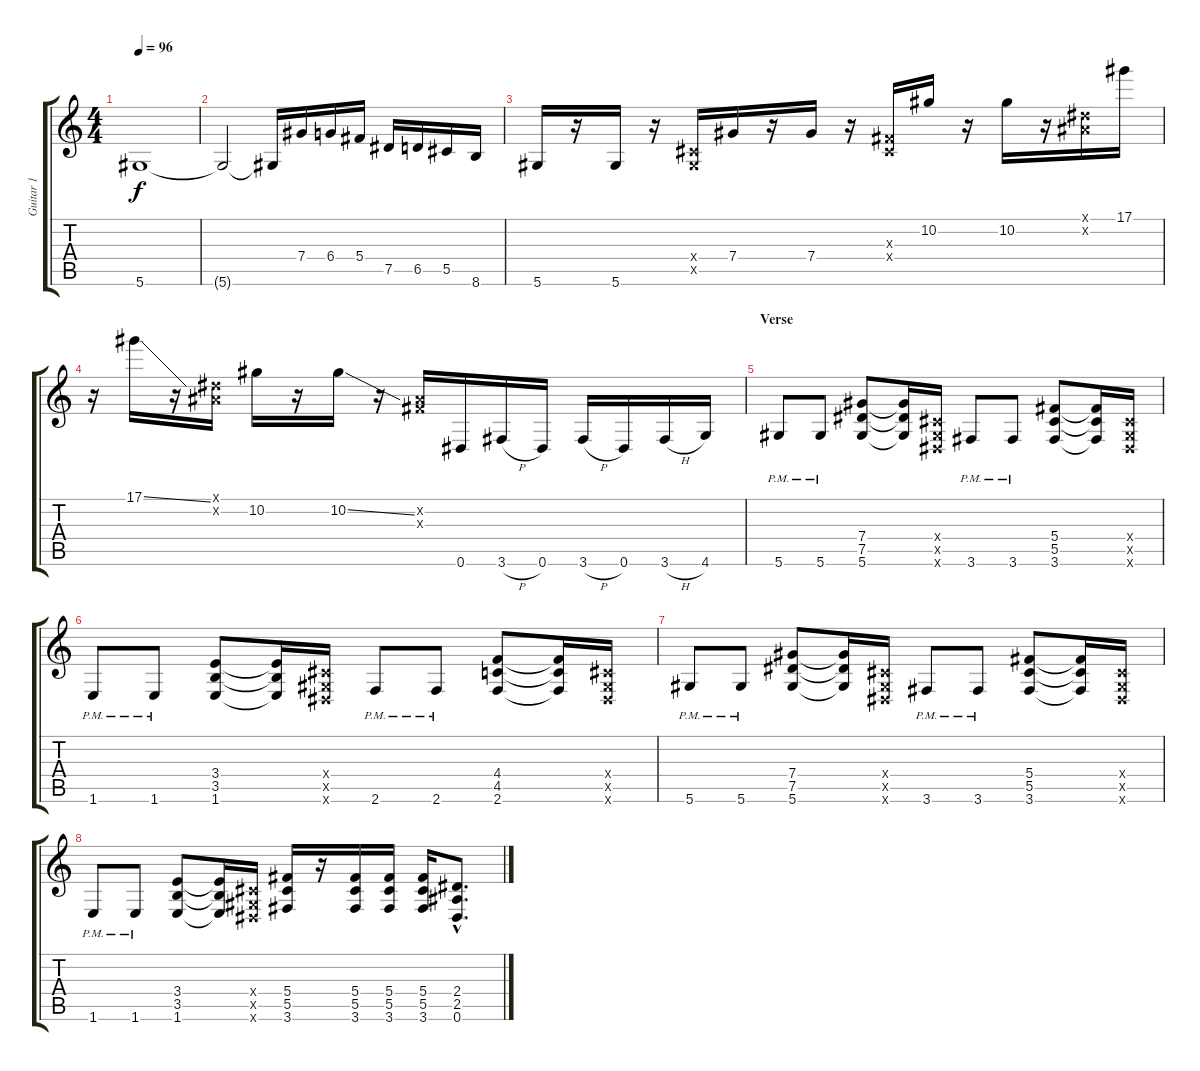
\track ("Guitar 1" "Guitar 1") {instrument distortionguitar}
\staff {score tabs}
\tuning (Eb4 Bb3 Gb3 Db3 Ab2 Eb2) {hide}
\ts (4 4)
\tempo 96
\clef g2
\ks c
5.6.1{dy f volume 0} |
5.6{t}.2 5.6{t}.16 7.4.16{volume 16} 6.4.16 5.4.16 7.5.16 6.5.16 5.5.16 8.6.16 |
5.6.16 r.16 5.6.16 r.16 (0.4{x} 0.5{x}).16 7.4.16 r.16 7.4.16 r.16 (0.3{x} 0.4{x}).16 10.2.16 r.16 10.2.16 r.16 (0.1{x} 0.2{x}).16 17.1.16 |
r.16 17.1{ss}.16 r.16 (0.1{x} 0.2{x}).16 10.2.16 r.16 10.2{ss}.16 r.16 (0.2{x} 0.3{x}).16 0.6.16 3.6{h}.16 0.6.16 3.6{h}.16 0.6.16 3.6{h}.16 4.6.16 |
\section ("" "Verse")
5.6{pm}.8 5.6{pm}.8 (7.4 7.5 5.6).8 (7.4{t} 7.5{t} 5.6{t}).16 (0.4{x} 0.5{x} 0.6{x}).16 3.6{pm}.8 3.6{pm}.8 (5.4 5.5 3.6).8 (5.4{t} 5.5{t} 3.6{t}).16 (0.4{x} 0.5{x} 0.6{x}).16 |
1.6{pm}.8 1.6{pm}.8 (3.4 3.5 1.6).8 (3.4{t} 3.5{t} 1.6{t}).16 (0.4{x} 0.5{x} 0.6{x}).16 2.6{pm}.8 2.6{pm}.8 (4.4 4.5 2.6).8 (4.4{t} 4.5{t} 2.6{t}).16 (0.4{x} 0.5{x} 0.6{x}).16 |
5.6{pm}.8 5.6{pm}.8 (7.4 7.5 5.6).8 (7.4{t} 7.5{t} 5.6{t}).16 (0.4{x} 0.5{x} 0.6{x}).16 3.6{pm}.8 3.6{pm}.8 (5.4 5.5 3.6).8 (5.4{t} 5.5{t} 3.6{t}).16 (0.4{x} 0.5{x} 0.6{x}).16 |
1.6{pm}.8 1.6{pm}.8 (3.4 3.5 1.6).8 (3.4{t} 3.5{t} 1.6{t}).16 (0.4{x} 0.5{x} 0.6{x}).16 (5.4 5.5 3.6).16 r.16 (5.4 5.5 3.6).16 (5.4 5.5 3.6).16 (5.4 5.5 3.6).16 (2.4{hac} 2.5{hac} 0.6{hac}).8{d}
